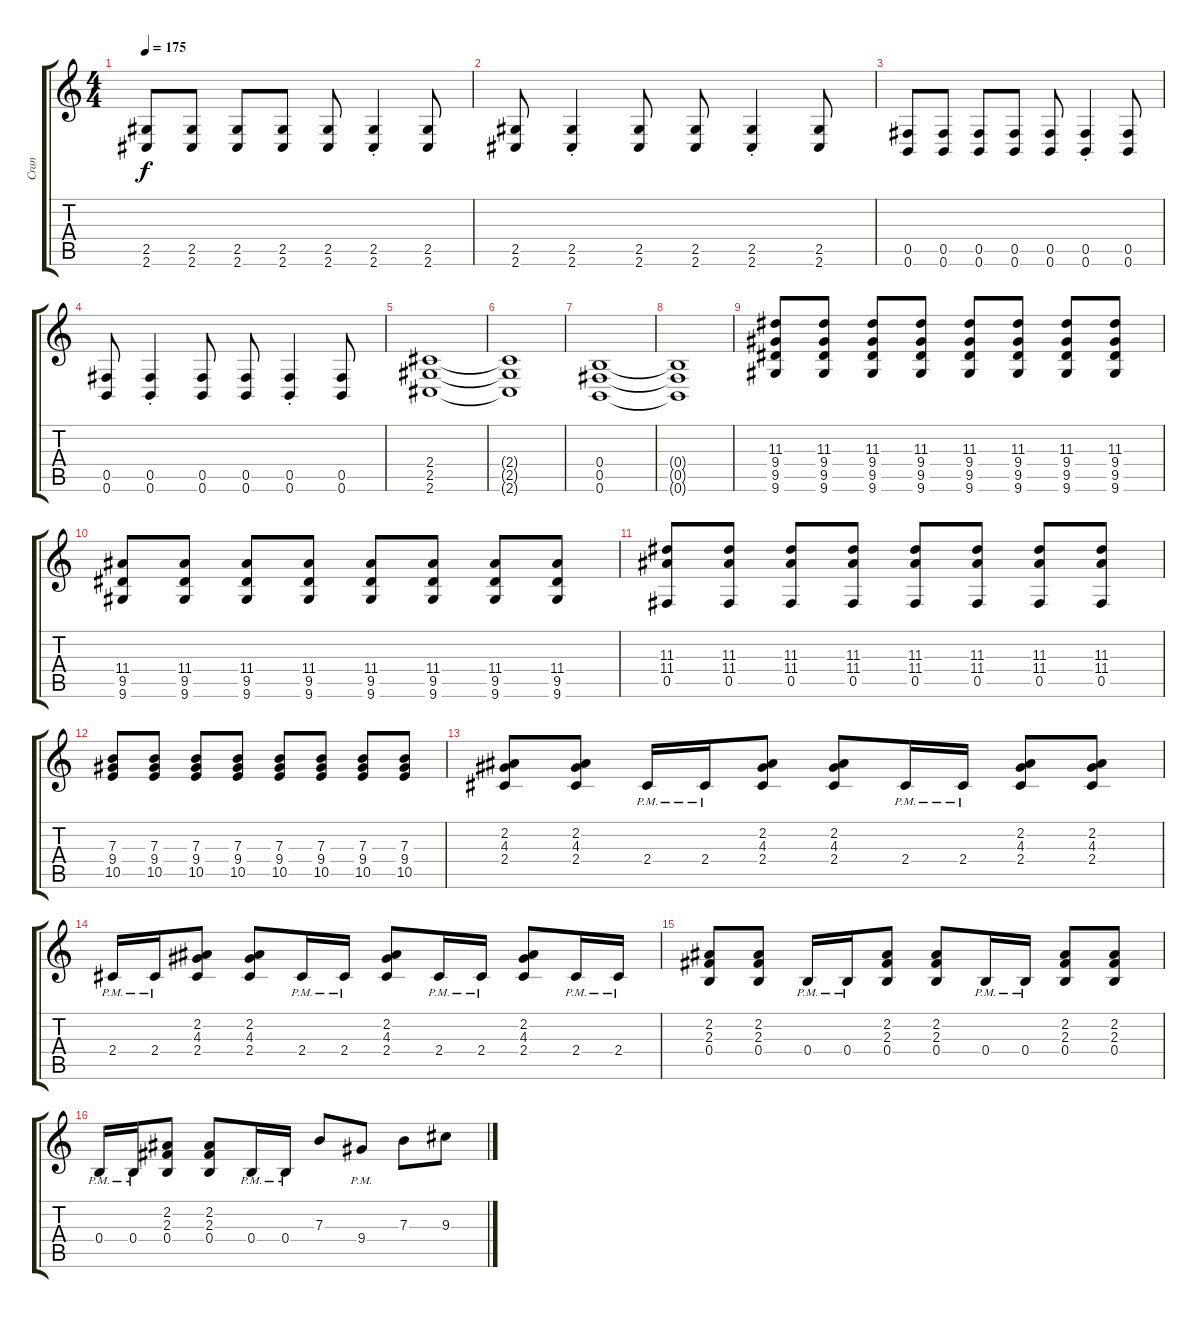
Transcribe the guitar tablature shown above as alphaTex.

\track ("Cran" "Cran") {instrument distortionguitar}
\staff {score tabs}
\tuning (Db4 Ab3 E3 B2 Gb2 B1) {hide}
\ts (4 4)
\tempo 175
\clef g2
\ks c
(2.5 2.6).8{dy f} (2.5 2.6).8 (2.5 2.6).8 (2.5 2.6).8 (2.5 2.6).8 (2.5{st} 2.6{st}).4 (2.5 2.6).8 |
(2.5 2.6).8 (2.5{st} 2.6{st}).4 (2.5 2.6).8 (2.5 2.6).8 (2.5{st} 2.6{st}).4 (2.5 2.6).8 |
(0.5 0.6).8 (0.5 0.6).8 (0.5 0.6).8 (0.5 0.6).8 (0.5 0.6).8 (0.5{st} 0.6{st}).4 (0.5 0.6).8 |
(0.5 0.6).8 (0.5{st} 0.6{st}).4 (0.5 0.6).8 (0.5 0.6).8 (0.5{st} 0.6{st}).4 (0.5 0.6).8 |
(2.4 2.5 2.6).1{balance 0} |
(2.4{t} 2.5{t} 2.6{t}).1 |
(0.4 0.5 0.6).1 |
(0.4{t} 0.5{t} 0.6{t}).1 |
(11.3 9.4 9.5 9.6).8 (11.3 9.4 9.5 9.6).8 (11.3 9.4 9.5 9.6).8 (11.3 9.4 9.5 9.6).8 (11.3 9.4 9.5 9.6).8 (11.3 9.4 9.5 9.6).8 (11.3 9.4 9.5 9.6).8 (11.3 9.4 9.5 9.6).8 |
(11.4 9.5 9.6).8 (11.4 9.5 9.6).8 (11.4 9.5 9.6).8 (11.4 9.5 9.6).8 (11.4 9.5 9.6).8 (11.4 9.5 9.6).8 (11.4 9.5 9.6).8 (11.4 9.5 9.6).8 |
(11.3 11.4 0.5).8 (11.3 11.4 0.5).8 (11.3 11.4 0.5).8 (11.3 11.4 0.5).8 (11.3 11.4 0.5).8 (11.3 11.4 0.5).8 (11.3 11.4 0.5).8 (11.3 11.4 0.5).8 |
(7.3 9.4 10.5).8 (7.3 9.4 10.5).8 (7.3 9.4 10.5).8 (7.3 9.4 10.5).8 (7.3 9.4 10.5).8 (7.3 9.4 10.5).8 (7.3 9.4 10.5).8 (7.3 9.4 10.5).8 |
(2.2 4.3 2.4).8 (2.2 4.3 2.4).8 2.4{pm}.16 2.4{pm}.16 (2.2 4.3 2.4).8 (2.2 4.3 2.4).8 2.4{pm}.16 2.4{pm}.16 (2.2 4.3 2.4).8 (2.2 4.3 2.4).8 |
2.4{pm}.16 2.4{pm}.16 (2.2 4.3 2.4).8 (2.2 4.3 2.4).8 2.4{pm}.16 2.4{pm}.16 (2.2 4.3 2.4).8 2.4{pm}.16 2.4{pm}.16 (2.2 4.3 2.4).8 2.4{pm}.16 2.4{pm}.16 |
(2.2 2.3 0.4).8 (2.2 2.3 0.4).8 0.4{pm}.16 0.4{pm}.16 (2.2 2.3 0.4).8 (2.2 2.3 0.4).8 0.4{pm}.16 0.4{pm}.16 (2.2 2.3 0.4).8 (2.2 2.3 0.4).8 |
0.4{pm}.16 0.4{pm}.16 (2.2 2.3 0.4).8 (2.2 2.3 0.4).8 0.4{pm}.16 0.4{pm}.16 7.3.8 9.4{pm}.8 7.3.8 9.3.8
